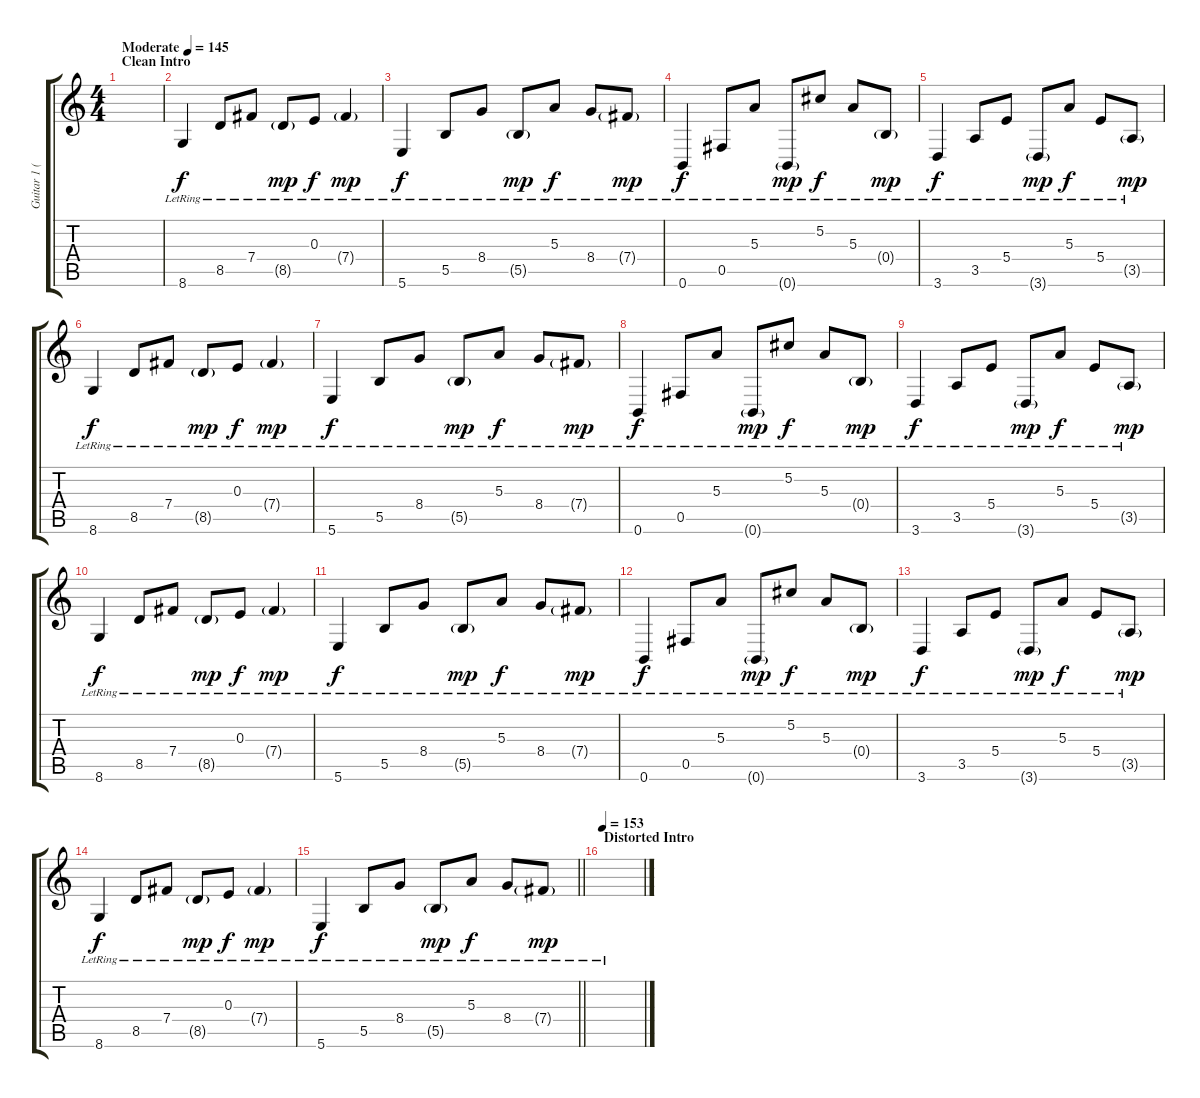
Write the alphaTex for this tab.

\track ("Guitar 1 (Clean)" "Guitar 1 (") {instrument electricguitarjazz}
\staff {score tabs}
\tuning (Db4 Ab3 E3 B2 Gb2 B1) {hide}
\ts (4 4)
\section ("" "Clean Intro")
\tempo (145 "Moderate")
\clef g2
\ks c
|
8.6{lr}.4 8.5{lr}.8 7.4{lr}.8 8.5{g lr}.8{dy mp} 0.3{lr}.8{dy f} 7.4{g lr}.4{dy mp} |
5.6{lr}.4{dy f} 5.5{lr}.8 8.4{lr}.8 5.5{g lr}.8{dy mp} 5.3{lr}.8{dy f} 8.4{lr}.8 7.4{g lr}.8{dy mp} |
0.6{lr}.4{dy f} 0.5{lr}.8 5.3{lr}.8 0.6{g lr}.8{dy mp} 5.2{lr}.8{dy f} 5.3{lr}.8 0.4{g lr}.8{dy mp} |
3.6{lr}.4{dy f} 3.5{lr}.8 5.4{lr}.8 3.6{g lr}.8{dy mp} 5.3{lr}.8{dy f} 5.4{lr}.8 3.5{g lr}.8{dy mp} |
8.6{lr}.4{dy f} 8.5{lr}.8 7.4{lr}.8 8.5{g lr}.8{dy mp} 0.3{lr}.8{dy f} 7.4{g lr}.4{dy mp} |
5.6{lr}.4{dy f} 5.5{lr}.8 8.4{lr}.8 5.5{g lr}.8{dy mp} 5.3{lr}.8{dy f} 8.4{lr}.8 7.4{g lr}.8{dy mp} |
0.6{lr}.4{dy f} 0.5{lr}.8 5.3{lr}.8 0.6{g lr}.8{dy mp} 5.2{lr}.8{dy f} 5.3{lr}.8 0.4{g lr}.8{dy mp} |
3.6{lr}.4{dy f} 3.5{lr}.8 5.4{lr}.8 3.6{g lr}.8{dy mp} 5.3{lr}.8{dy f} 5.4{lr}.8 3.5{g lr}.8{dy mp} |
8.6{lr}.4{dy f} 8.5{lr}.8 7.4{lr}.8 8.5{g lr}.8{dy mp} 0.3{lr}.8{dy f} 7.4{g lr}.4{dy mp} |
5.6{lr}.4{dy f} 5.5{lr}.8 8.4{lr}.8 5.5{g lr}.8{dy mp} 5.3{lr}.8{dy f} 8.4{lr}.8 7.4{g lr}.8{dy mp} |
0.6{lr}.4{dy f} 0.5{lr}.8 5.3{lr}.8 0.6{g lr}.8{dy mp} 5.2{lr}.8{dy f} 5.3{lr}.8 0.4{g lr}.8{dy mp} |
3.6{lr}.4{dy f} 3.5{lr}.8 5.4{lr}.8 3.6{g lr}.8{dy mp} 5.3{lr}.8{dy f} 5.4{lr}.8 3.5{g lr}.8{dy mp} |
8.6{lr}.4{dy f} 8.5{lr}.8 7.4{lr}.8 8.5{g lr}.8{dy mp} 0.3{lr}.8{dy f} 7.4{g lr}.4{dy mp} |
\barLineRight lightlight
5.6{lr}.4{dy f} 5.5{lr}.8 8.4{lr}.8 5.5{g lr}.8{dy mp} 5.3{lr}.8{dy f} 8.4{lr}.8 7.4{g lr}.8{dy mp} |
\section ("" "Distorted Intro")
\tempo 153
